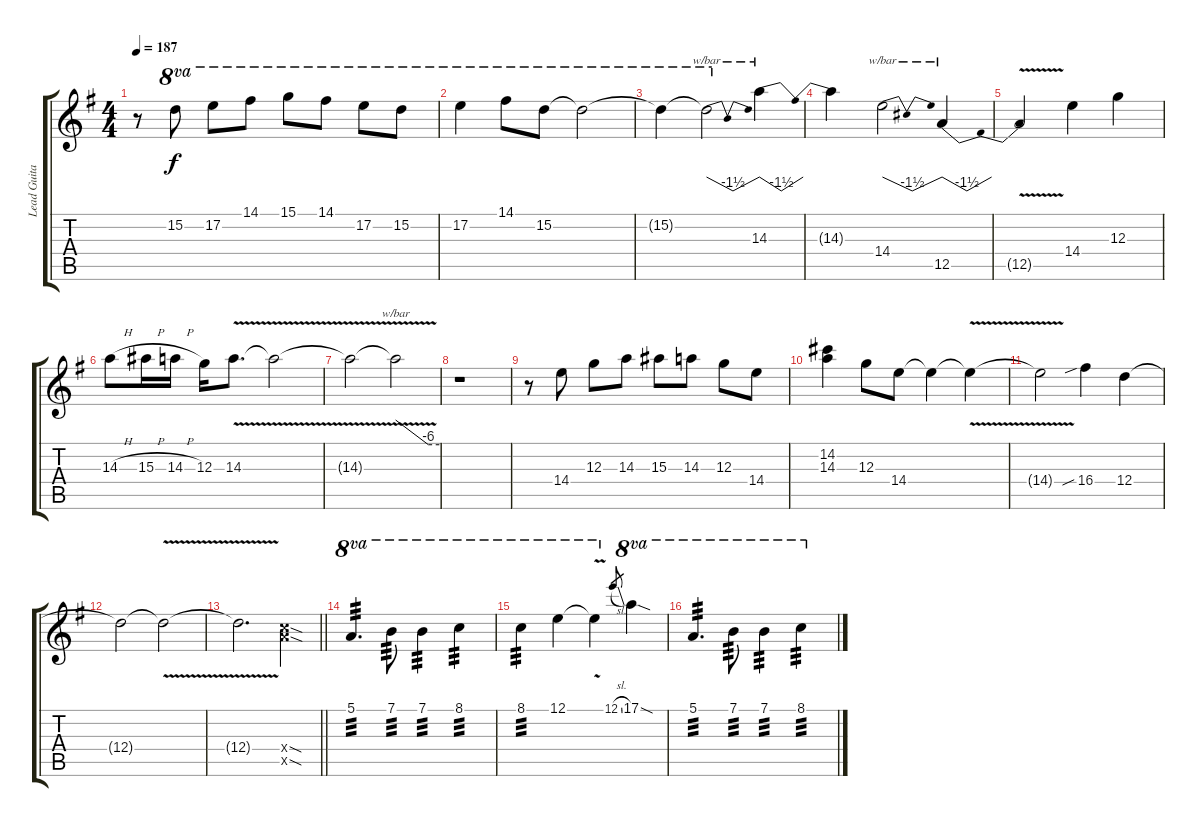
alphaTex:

\track ("Lead Guitar" "Lead Guita") {instrument distortionguitar}
\staff {score tabs}
\tuning (E4 B3 G3 D3 A2 E2) {hide}
\ts (4 4)
\tempo 187
\clef g2
\ks g
r.8{dy f} 15.2.8{ot 8va} 17.2.8{ot 8va} 14.1.8{ot 8va} 15.1.8{ot 8va} 14.1.8{ot 8va} 17.2.8{ot 8va} 15.2.8{ot 8va} |
17.2.4{ot 8va} 14.1.8{ot 8va} 15.2.8{ot 8va} 15.2{t}.2{ot 8va} |
15.2{t}.4{ot 8va} 15.2{t}.2{tbe (dip default 0 0 30 -6 60 0) ot 8va} 14.3.4{tbe (dip default 0 0 30 -6 60 0)} |
14.3{t}.4 14.4.2{tbe (dip default 0 0 30 -6 60 0)} 12.5.4{tbe (dip default 0 0 30 -6 60 0)} |
12.5{v t}.2 14.4.4 12.3.4 |
14.3{h}.8 15.3{h}.16 14.3{h}.16 12.3.16 14.3{v}.8{d} 14.3{v t}.2 |
14.3{v t}.2 14.3{t}.2{tbe (custom default 0 0 45 -24 60 -24)} |
r.1 |
r.8 14.4.8 12.3.8 14.3.8 15.3.8 14.3.8 12.3.8 14.4.8 |
(14.2 14.3).4 12.3.8 14.4.8 14.4{t}.4 14.4{v t}.4 |
14.4{v t}.2 16.4{sib}.4 12.4.4 |
12.4{t}.2 12.4{v t}.2 |
\barLineRight lightlight
12.4{v t}.2{d} (10.4{sod x} 12.5{sod x}).4 |
5.1.4{d ot 8va tp 3} 7.1.8{ot 8va tp 3} 7.1.4{ot 8va tp 3} 8.1.4{ot 8va tp 3} |
8.1.4{ot 8va tp 3} 12.1.4{ot 8va} 12.1{v t}.4{ot 8va} 12.1{sl}.8{gr} 17.1{sod}.4{ot 8va} |
5.1.4{d ot 8va tp 3} 7.1.8{ot 8va tp 3} 7.1.4{ot 8va tp 3} 8.1.4{ot 8va tp 3}
